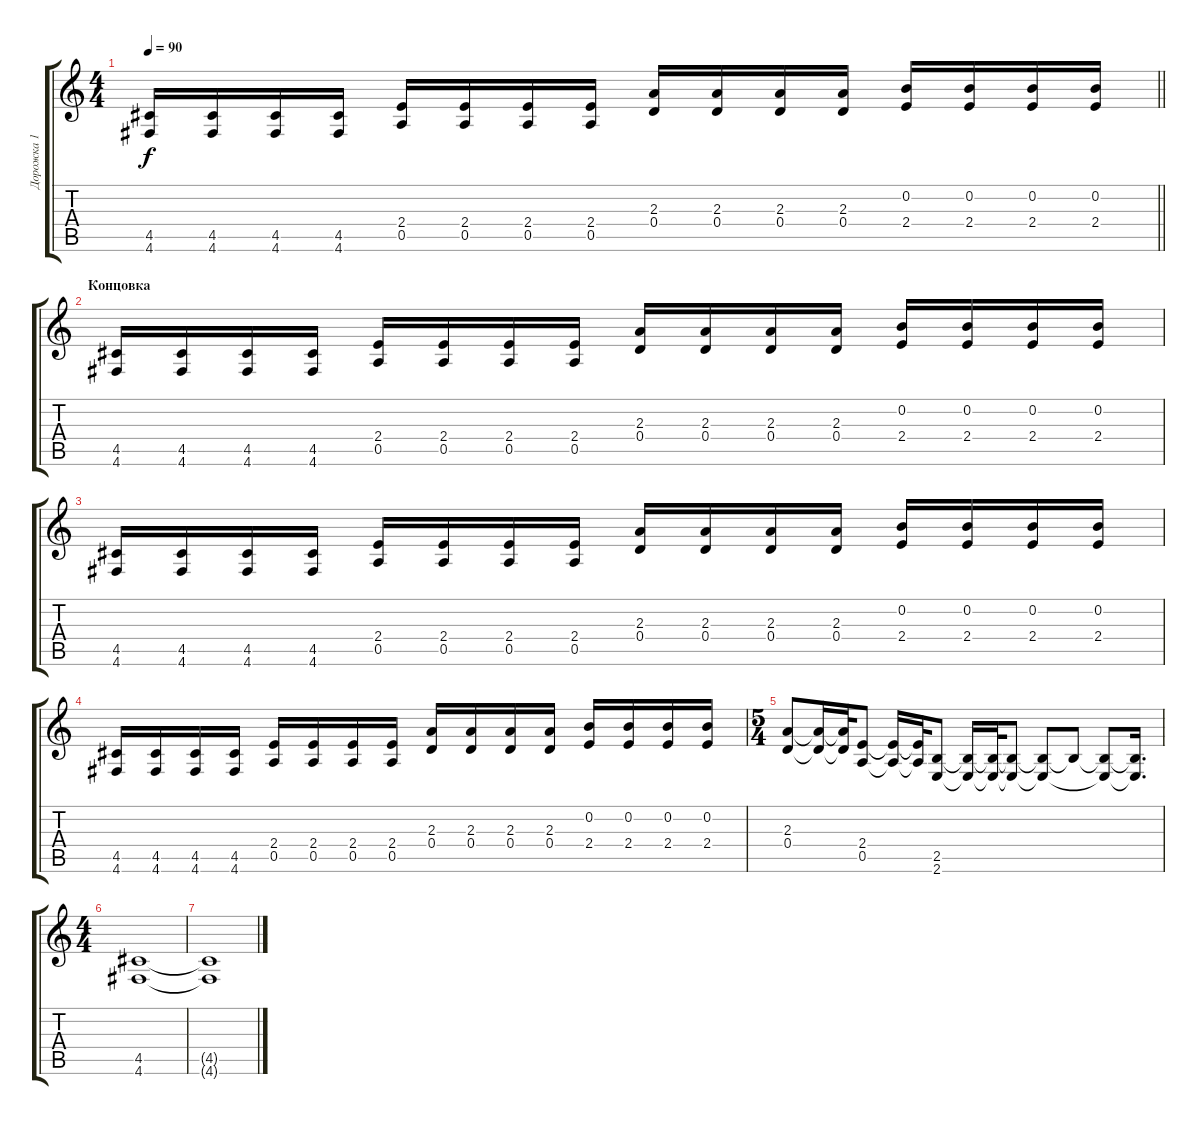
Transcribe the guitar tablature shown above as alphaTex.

\track ("Дорожка 1" "Дорожка 1") {instrument distortionguitar}
\staff {score tabs}
\tuning (E4 B3 G3 D3 A2 D2) {hide}
\ts (4 4)
\tempo 90
\clef g2
\barLineRight lightlight
\ks c
(4.5 4.6).16{dy f} (4.5 4.6).16 (4.5 4.6).16 (4.5 4.6).16 (2.4 0.5).16 (2.4 0.5).16 (2.4 0.5).16 (2.4 0.5).16 (2.3 0.4).16 (2.3 0.4).16 (2.3 0.4).16 (2.3 0.4).16 (0.2 2.4).16 (0.2 2.4).16 (0.2 2.4).16 (0.2 2.4).16 |
\section ("" "Концовка")
(4.5 4.6).16 (4.5 4.6).16 (4.5 4.6).16 (4.5 4.6).16 (2.4 0.5).16 (2.4 0.5).16 (2.4 0.5).16 (2.4 0.5).16 (2.3 0.4).16 (2.3 0.4).16 (2.3 0.4).16 (2.3 0.4).16 (0.2 2.4).16 (0.2 2.4).16 (0.2 2.4).16 (0.2 2.4).16 |
(4.5 4.6).16 (4.5 4.6).16 (4.5 4.6).16 (4.5 4.6).16 (2.4 0.5).16 (2.4 0.5).16 (2.4 0.5).16 (2.4 0.5).16 (2.3 0.4).16 (2.3 0.4).16 (2.3 0.4).16 (2.3 0.4).16 (0.2 2.4).16 (0.2 2.4).16 (0.2 2.4).16 (0.2 2.4).16 |
(4.5 4.6).16 (4.5 4.6).16 (4.5 4.6).16 (4.5 4.6).16 (2.4 0.5).16 (2.4 0.5).16 (2.4 0.5).16 (2.4 0.5).16 (2.3 0.4).16 (2.3 0.4).16 (2.3 0.4).16 (2.3 0.4).16 (0.2 2.4).16 (0.2 2.4).16 (0.2 2.4).16 (0.2 2.4).16 |
\ts (5 4)
(2.3 0.4).8 (2.3{t} 0.4{t}).16 (2.3{t} 0.4{t}).32 (2.4 0.5).8 (2.4{t} 0.5{t}).16 (2.4{t} 0.5{t}).32 (2.5 2.6).8 (2.5{t} 2.6{t}).16 (2.5{t} 2.6{t}).32 (2.5{t} 2.6{t}).8 (2.5{t} 2.6{t}).8 2.5{t}.8 (2.5{t} 2.6{t}).8 (2.5{t} 2.6{t}).16{d} |
\ts (4 4)
(4.5 4.6).1 |
(4.5{t} 4.6{t}).1
